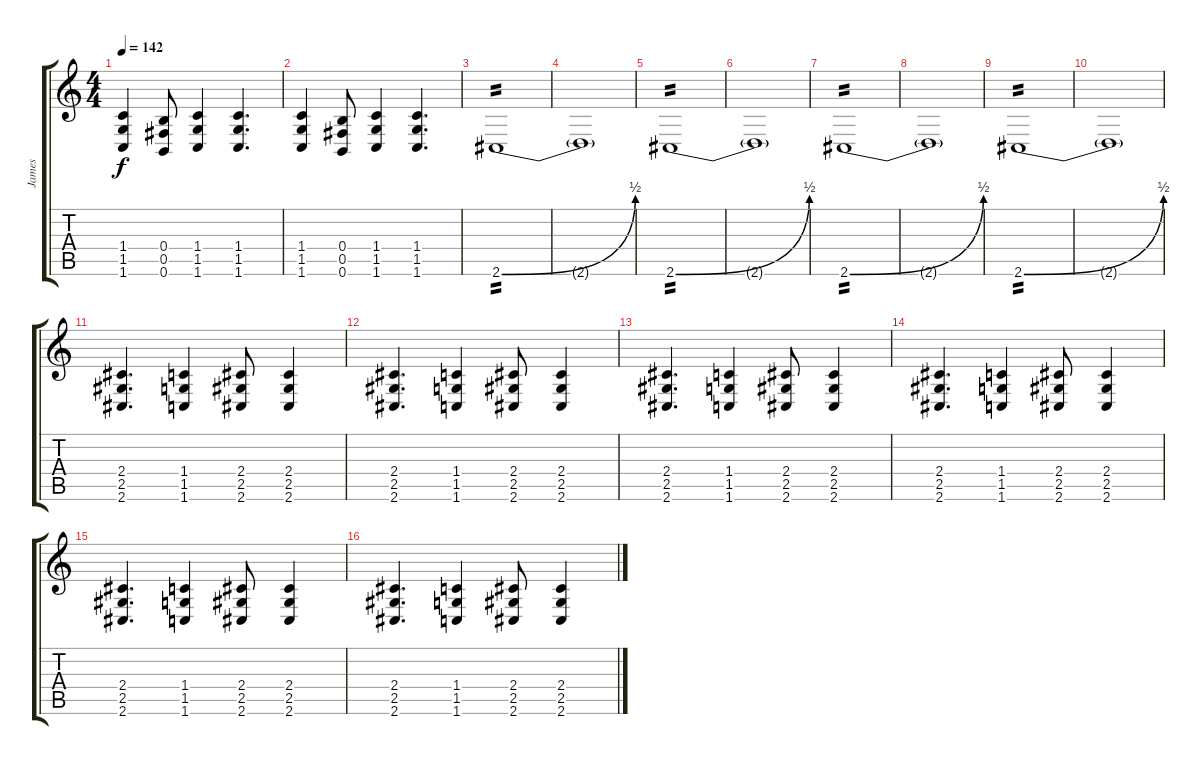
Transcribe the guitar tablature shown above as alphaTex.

\track ("James" "James") {instrument overdrivenguitar}
\staff {score tabs}
\tuning (B3 Ab3 E3 B2 Gb2 B1) {hide}
\ts (4 4)
\tempo 142
\clef g2
\ks c
(1.4 1.5 1.6).4{dy f} (0.4 0.5 0.6).8 (1.4 1.5 1.6).4 (1.4 1.5 1.6).4{d} |
(1.4 1.5 1.6).4 (0.4 0.5 0.6).8 (1.4 1.5 1.6).4 (1.4 1.5 1.6).4{d} |
2.6{be (bend 0 0 60 2)}.1{tp 2} |
2.6{t}.1 |
2.6{be (bend 0 0 60 2)}.1{tp 2} |
2.6{t}.1 |
2.6{be (bend 0 0 60 2)}.1{tp 2} |
2.6{t}.1 |
2.6{be (bend 0 0 60 2)}.1{tp 2} |
2.6{t}.1 |
(2.4 2.5 2.6).4{d} (1.4 1.5 1.6).4 (2.4 2.5 2.6).8 (2.4 2.5 2.6).4 |
(2.4 2.5 2.6).4{d} (1.4 1.5 1.6).4 (2.4 2.5 2.6).8 (2.4 2.5 2.6).4 |
(2.4 2.5 2.6).4{d} (1.4 1.5 1.6).4 (2.4 2.5 2.6).8 (2.4 2.5 2.6).4 |
(2.4 2.5 2.6).4{d} (1.4 1.5 1.6).4 (2.4 2.5 2.6).8 (2.4 2.5 2.6).4 |
(2.4 2.5 2.6).4{d} (1.4 1.5 1.6).4 (2.4 2.5 2.6).8 (2.4 2.5 2.6).4 |
(2.4 2.5 2.6).4{d} (1.4 1.5 1.6).4 (2.4 2.5 2.6).8 (2.4 2.5 2.6).4
